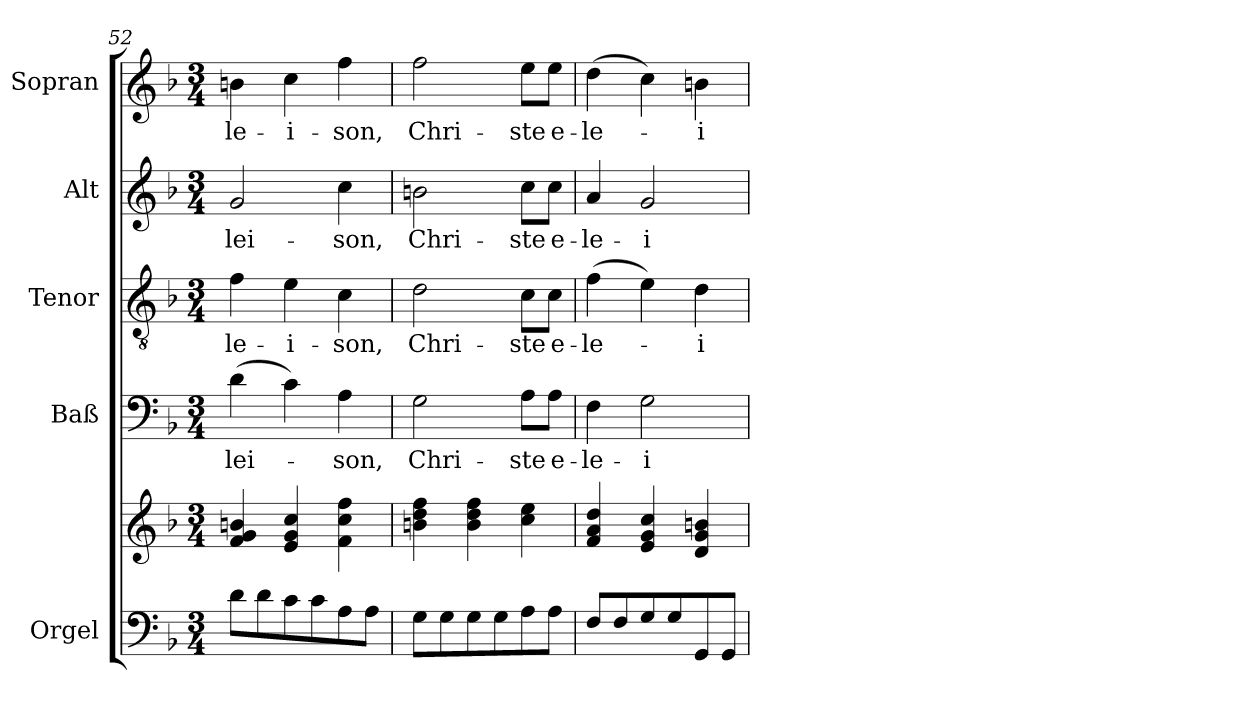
**kern	**kern	**kern	**text	**kern	**text	**kern	**text	**kern	**text
*part5	*part5	*part4	*part4	*part3	*part3	*part2	*part2	*part1	*part1
*staff6	*staff5	*staff4	*staff4	*staff3	*staff3	*staff2	*staff2	*staff1	*staff1
*I"Orgel	*	*I"Baß	*	*I"Tenor	*	*I"Alt	*	*I"Sopran	*
*I'Org.	*	*	*	*	*	*	*	*	*
*clefF4	*clefG2	*clefF4	*	*clefGv2	*	*clefG2	*	*clefG2	*
*k[b-]	*k[b-]	*k[b-]	*	*k[b-]	*	*k[b-]	*	*k[b-]	*
*F:	*F:	*F:	*	*F:	*	*F:	*	*F:	*
*M3/4	*M3/4	*M3/4	*	*M3/4	*	*M3/4	*	*M3/4	*
=52	=52	=52	=52	=52	=52	=52	=52	=52	=52
!	!	!	!LO:LY:b	!	!LO:LY:b	!	!LO:LY:b	!	!LO:LY:b
8d\L	4f/ 4g/ 4bn/	(>4d\	-lei-	4f\	-le-	2g/	-lei-	4bn\	-le-
8d\	.	.	.	.	.	.	.	.	.
!	!	!	!	!	!LO:LY:b	!	!	!	!LO:LY:b
8c\	4e/ 4g/ 4cc/	4c\)	.	4e\	-i-	.	.	4cc\	-i-
8c\	.	.	.	.	.	.	.	.	.
!	!	!	!LO:LY:b	!	!LO:LY:b	!	!LO:LY:b	!	!LO:LY:b
8A\	4f\ 4cc\ 4ff\	4A\	-son,	4c\	-son,	4cc\	-son,	4ff\	-son,
8A\J	.	.	.	.	.	.	.	.	.
=53	=53	=53	=53	=53	=53	=53	=53	=53	=53
!	!	!	!LO:LY:b	!	!LO:LY:b	!	!LO:LY:b	!	!LO:LY:b
8G\L	4bn\ 4dd\ 4ff\	2G\	Chri-	2d\	Chri-	2bn\	Chri-	2ff\	Chri-
8G\	.	.	.	.	.	.	.	.	.
8G\	4b\ 4dd\ 4ff\	.	.	.	.	.	.	.	.
8G\	.	.	.	.	.	.	.	.	.
!	!	!	!LO:LY:b	!	!LO:LY:b	!	!LO:LY:b	!	!LO:LY:b
8A\	4cc\ 4ee\	8A\L	-ste	8c\L	-ste	8cc\L	-ste	8ee\L	-ste
!	!	!	!LO:LY:b	!	!LO:LY:b	!	!LO:LY:b	!	!LO:LY:b
8A\J	.	8A\J	e-	8c\J	e-	8cc\J	e-	8ee\J	e-
=54	=54	=54	=54	=54	=54	=54	=54	=54	=54
!	!	!	!LO:LY:b	!	!LO:LY:b	!	!LO:LY:b	!	!LO:LY:b
8F/L	4f/ 4a/ 4dd/	4F\	-le-	(>4f\	-le-	4a/	-le-	(>4dd\	-le-
8F/	.	.	.	.	.	.	.	.	.
!	!	!	!LO:LY:b	!	!	!	!LO:LY:b	!	!
8G/	4e/ 4g/ 4cc/	2G\	-i-	4e\)	.	2g/	-i-	4cc\)	.
8G/	.	.	.	.	.	.	.	.	.
!	!	!	!	!	!LO:LY:b	!	!	!	!LO:LY:b
8GG/	4d/ 4g/ 4bn/	.	.	4d\	-i-	.	.	4bn\	-i-
8GG/J	.	.	.	.	.	.	.	.	.
=	=	=	=	=	=	=	=	=	=
*-	*-	*-	*-	*-	*-	*-	*-	*-	*-
